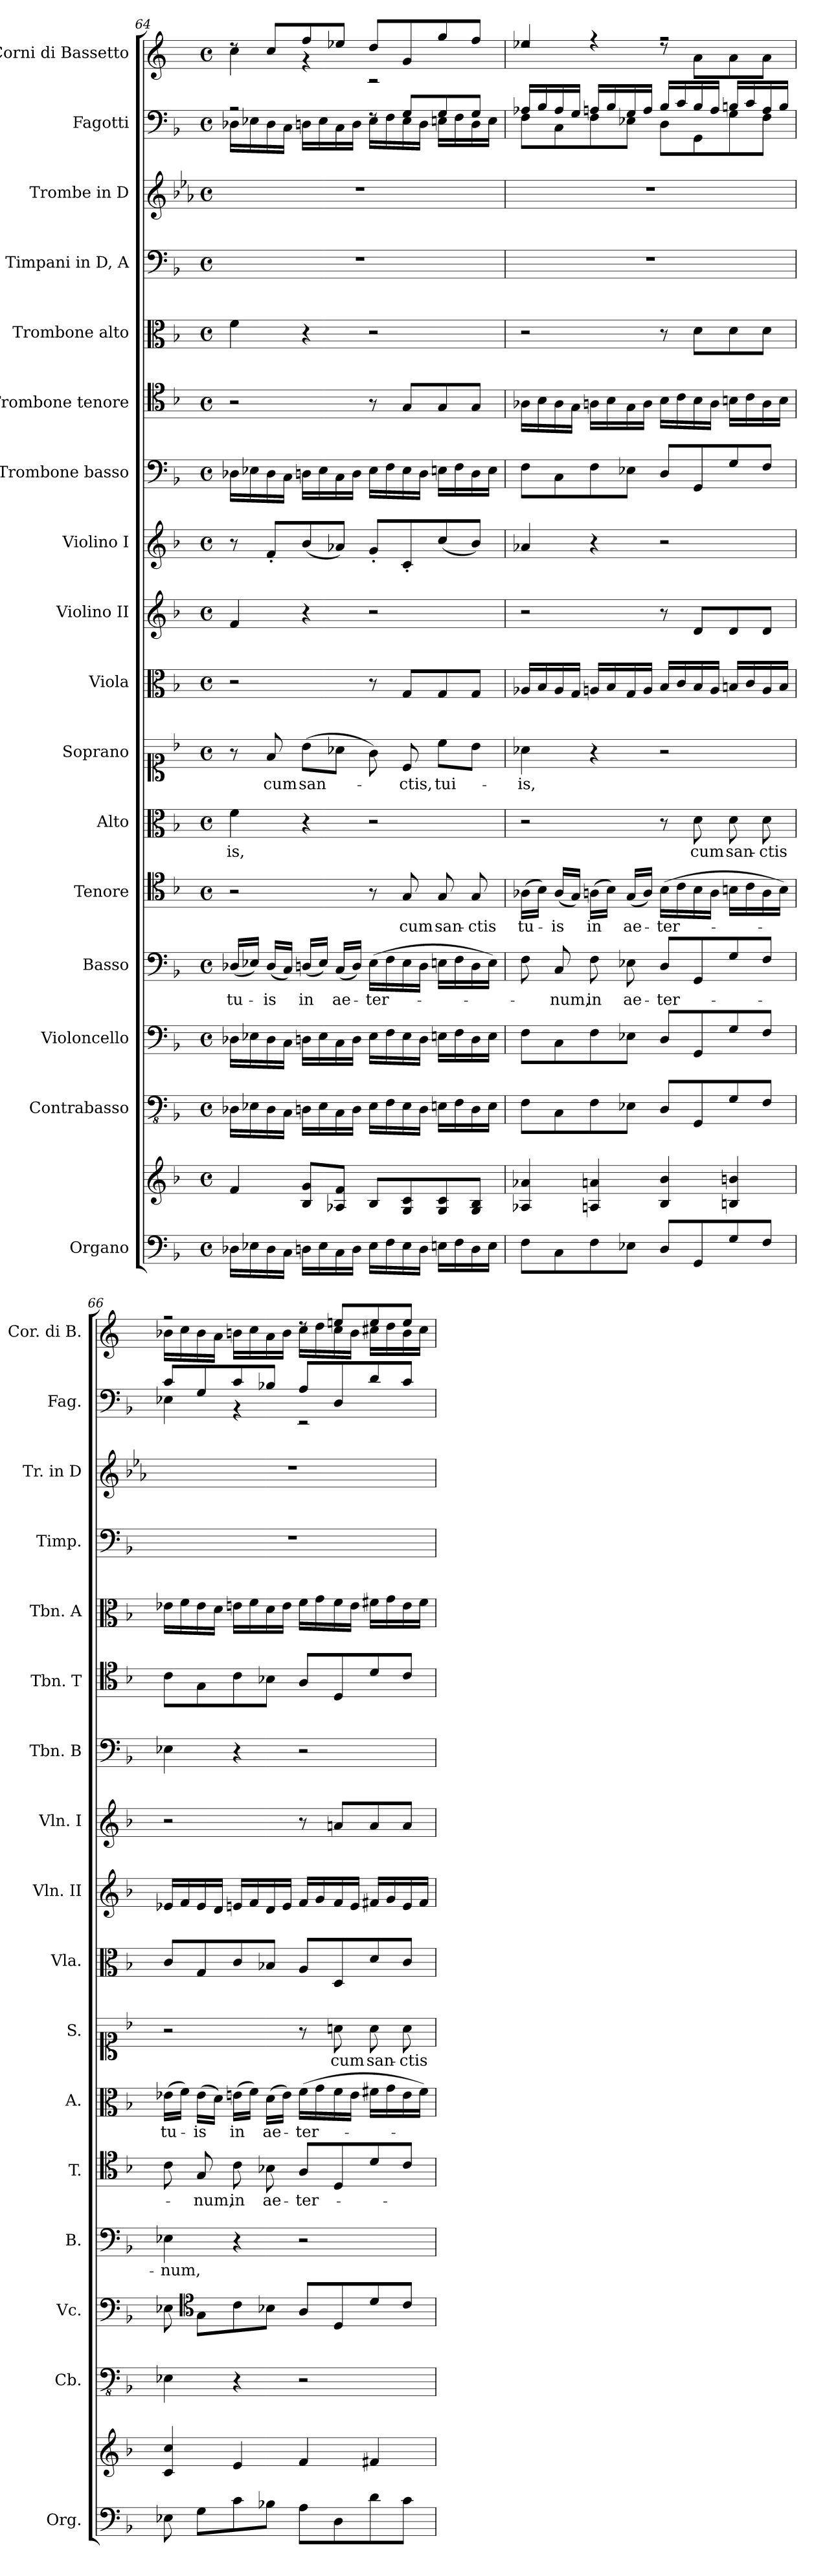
**kern	**kern	**kern	**kern	**kern	**text	**kern	**text	**kern	**text	**kern	**text	**kern	**kern	**kern	**kern	**kern	**kern	**kern	**kern	**kern	**kern	**text
*part17	*part17	*part16	*part15	*part14	*part14	*part13	*part13	*part12	*part12	*part11	*part11	*part10	*part9	*part8	*part7	*part6	*part5	*part4	*part3	*part2	*part1	*part1
*staff18	*staff17	*staff16	*staff15	*staff14	*staff14	*staff13	*staff13	*staff12	*staff12	*staff11	*staff11	*staff10	*staff9	*staff8	*staff7	*staff6	*staff5	*staff4	*staff3	*staff2	*staff1	*staff1
*I"Organo	*	*I"Contrabasso	*I"Violoncello	*I"Basso	*	*I"Tenore	*	*I"Alto	*	*I"Soprano	*	*I"Viola	*I"Violino II	*I"Violino I	*I"Trombone basso	*I"Trombone tenore	*I"Trombone alto	*I"Timpani in D, A	*I"Trombe in D	*I"Fagotti	*I"Corni di Bassetto	*
*I'Org.	*	*I'Cb.	*I'Vc.	*I'B.	*	*I'T.	*	*I'A.	*	*I'S.	*	*I'Vla.	*I'Vln. II	*I'Vln. I	*I'Tbn. B	*I'Tbn. T	*I'Tbn. A	*I'Timp.	*I'Tr. in D	*I'Fag.	*I'Cor. di B.	*
*clefF4	*clefG2	*clefFv4	*clefF4	*clefF4	*	*clefC4	*	*clefC3	*	*clefC1	*	*clefC3	*clefG2	*clefG2	*clefF4	*clefC4	*clefC3	*clefF4	*clefG2	*clefF4	*clefG2	*
*	*	*	*	*	*	*	*	*	*	*	*	*	*	*	*	*	*	*	*ITrd-1c-2	*	*ITrd4c7	*
*k[b-]	*k[b-]	*k[b-]	*k[b-]	*k[b-]	*	*k[b-]	*	*k[b-]	*	*k[b-]	*	*k[b-]	*k[b-]	*k[b-]	*k[b-]	*k[b-]	*k[b-]	*k[b-]	*k[b-]	*k[b-]	*k[b-]	*
*M4/4	*M4/4	*M4/4	*M4/4	*M4/4	*	*M4/4	*	*M4/4	*	*M4/4	*	*M4/4	*M4/4	*M4/4	*M4/4	*M4/4	*M4/4	*M4/4	*M4/4	*M4/4	*M4/4	*
*met(c)	*met(c)	*met(c)	*met(c)	*met(c)	*	*met(c)	*	*met(c)	*	*met(c)	*	*met(c)	*met(c)	*met(c)	*met(c)	*met(c)	*met(c)	*met(c)	*met(c)	*met(c)	*met(c)	*
=64	=64	=64	=64	=64	=64	=64	=64	=64	=64	=64	=64	=64	=64	=64	=64	=64	=64	=64	=64	=64	=64	=64
!	!	!	!	!	!LO:LY:b	!	!	!	!LO:LY:b	!	!	!	!	!	!	!	!	!	!	!	!	!
*	*	*	*	*	*	*	*	*	*	*	*	*	*	*	*	*	*	*	*	*^	*^	*
16D-X\LL	4f/	16DD-X\LL	16D-X\LL	(<16D-X/LL	tu-	2r	.	4f\	-is,	8r	.	2r	4f/	8r	16D-X\LL	2r	4f\	1r	1r	2r	16D-X\LL	8rdd	4f\	.
16E-X\	.	16EE-X\	16E-X\	16E-X/JJ)	.	.	.	.	.	.	.	.	.	.	16E-X\	.	.	.	.	.	16E-X\	.	.	.
!	!	!	!	!	!LO:LY:b	!	!	!	!	!	!LO:LY:b	!	!	!	!	!	!	!	!	!	!	!	!	!
16D-\	.	16DD-\	16D-\	(<16D-/LL	-is	.	.	.	.	8f/	cum	.	.	8f'/L	16D-\	.	.	.	.	.	16D-\	8f/L	.	.
16C\JJ	.	16CC\JJ	16C\JJ	16C/JJ)	.	.	.	.	.	.	.	.	.	.	16C\JJ	.	.	.	.	.	16C\JJ	.	.	.
!	!	!	!	!	!LO:LY:b	!	!	!	!	!	!LO:LY:b	!	!	!	!	!	!	!	!	!	!	!	!	!
16Dn\LL	8B-/ 8g/L	16DDn\LL	16Dn\LL	(<16Dn/LL	in	.	.	4r	.	(>8b-\L	san-	.	4r	(<8b-/	16Dn\LL	.	4r	.	.	.	16Dn\LL	8b-/	4r	.
16E-\	.	16EE-\	16E-\	16E-/JJ)	.	.	.	.	.	.	.	.	.	.	16E-\	.	.	.	.	.	16E-\	.	.	.
!	!	!	!	!	!LO:LY:b	!	!	!	!	!	!	!	!	!	!	!	!	!	!	!	!	!	!	!
16C\	8A-X/ 8f/J	16CC\	16C\	(<16C/LL	ae-	.	.	.	.	8a-X\J	.	.	.	8a-X/J)	16C\	.	.	.	.	.	16C\	8a-X/J	.	.
16D\JJ	.	16DD\JJ	16D\JJ	16D/JJ)	.	.	.	.	.	.	.	.	.	.	16D\JJ	.	.	.	.	.	16D\JJ	.	.	.
!	!	!	!	!	!LO:LY:b	!	!	!	!	!	!	!	!	!	!	!	!	!	!	!	!	!	!	!
16E-\LL	8B-/L	16EE-\LL	16E-\LL	(>16E-\LL	-ter-	8r	.	2r	.	8g\)	.	8r	2r	8g'/L	16E-\LL	8r	2r	.	.	8rF	16E-\LL	8g/L	2r	.
16F\	.	16FF\	16F\	16F\	.	.	.	.	.	.	.	.	.	.	16F\	.	.	.	.	.	16F\	.	.	.
!	!	!	!	!	!	!	!LO:LY:b	!	!	!	!LO:LY:b	!	!	!	!	!	!	!	!	!	!	!	!	!
16E-\	8G/ 8c/	16EE-\	16E-\	16E-\	.	8G/	cum	.	.	8c/	-ctis,	8G/L	.	8c'/	16E-\	8G/L	.	.	.	8G/L	16E-\	8c/	.	.
16D\JJ	.	16DD\JJ	16D\JJ	16D\JJ	.	.	.	.	.	.	.	.	.	.	16D\JJ	.	.	.	.	.	16D\JJ	.	.	.
!	!	!	!	!	!	!	!LO:LY:b	!	!	!	!LO:LY:b	!	!	!	!	!	!	!	!	!	!	!	!	!
16En\LL	8G/ 8c/	16EEn\LL	16En\LL	16En\LL	.	8G/	san-	.	.	8cc\L	tui-	8G/	.	(<8cc/	16En\LL	8G/	.	.	.	8G/	16En\LL	8cc/	.	.
16F\	.	16FF\	16F\	16F\	.	.	.	.	.	.	.	.	.	.	16F\	.	.	.	.	.	16F\	.	.	.
!	!	!	!	!	!	!	!LO:LY:b	!	!	!	!	!	!	!	!	!	!	!	!	!	!	!	!	!
16D\	8G/ 8B-/J	16DD\	16D\	16D\	.	8G/	-ctis	.	.	8b-\J	.	8G/J	.	8b-/J)	16D\	8G/J	.	.	.	8G/J	16D\	8b-/J	.	.
16E\JJ	.	16EE\JJ	16E\JJ	16E\JJ)	.	.	.	.	.	.	.	.	.	.	16E\JJ	.	.	.	.	.	16E\JJ	.	.	.
!!LO:PB:g=z	!!
=65	=65	=65	=65	=65	=65	=65	=65	=65	=65	=65	=65	=65	=65	=65	=65	=65	=65	=65	=65	=65	=65	=65	=65	=65
!	!	!	!	!	!	!	!LO:LY:b	!	!	!	!LO:LY:b	!	!	!	!	!	!	!	!	!	!	!	!	!LO:LY:b
8F\L	4A-X/ 4a-X/	8FF\L	8F\L	8F\	.	(>16A-X\LL	tu-	2r	.	4a-X\	-is,	16A-X/LL	2r	4a-X/	8F\L	16A-X\LL	2r	1r	1r	16A-X/LL	8F\L	4a-X/	2rdd	.
.	.	.	.	.	.	16B-\JJ)	.	.	.	.	.	16B-/	.	.	.	16B-\	.	.	.	16B-/	.	.	.	.
!	!	!	!	!	!LO:LY:b	!	!LO:LY:b	!	!	!	!	!	!	!	!	!	!	!	!	!	!	!	!	!
8C\	.	8CC\	8C\	8C/	num,	(<16A-/LL	-is	.	.	.	.	16A-/	.	.	8C\	16A-\	.	.	.	16A-/	8C\	.	.	.
.	.	.	.	.	.	16G/JJ)	.	.	.	.	.	16G/JJ	.	.	.	16G\JJ	.	.	.	16G/JJ	.	.	.	.
!	!	!	!	!	!LO:LY:b	!	!LO:LY:b	!	!	!	!	!	!	!	!	!	!	!	!	!	!	!	!	!
8F\	4An/ 4an/	8FF\	8F\	8F\	in	(>16An\LL	in	.	.	4r	.	16An/LL	.	4r	8F\	16An\LL	.	.	.	16An/LL	8F\	4r	.	.
.	.	.	.	.	.	16B-\JJ)	.	.	.	.	.	16B-/	.	.	.	16B-\	.	.	.	16B-/	.	.	.	.
!	!	!	!	!	!LO:LY:b	!	!LO:LY:b	!	!	!	!	!	!	!	!	!	!	!	!	!	!	!	!	!
8E-X\J	.	8EE-X\J	8E-X\J	8E-X\	ae-	(<16G/LL	ae-	.	.	.	.	16G/	.	.	8E-X\J	16G\	.	.	.	16G/	8E-X\J	.	.	.
.	.	.	.	.	.	16A/JJ)	.	.	.	.	.	16A/JJ	.	.	.	16A\JJ	.	.	.	16A/JJ	.	.	.	.
!	!	!	!	!	!LO:LY:b	!	!LO:LY:b	!	!	!	!	!	!	!	!	!	!	!	!	!	!	!	!	!
8D/L	4B-/ 4b-/	8DD/L	8D/L	8D/L	-ter-	(>16B-\LL	-ter-	8r	.	2r	.	16B-/LL	8r	2r	8D/L	16B-\LL	8r	.	.	16B-/LL	8D\L	2r	8rdd	.
.	.	.	.	.	.	16c\	.	.	.	.	.	16c/	.	.	.	16c\	.	.	.	16c/	.	.	.	.
!	!	!	!	!	!	!	!	!	!LO:LY:b	!	!	!	!	!	!	!	!	!	!	!	!	!	!	!
8GG/	.	8GGG/	8GG/	8GG/	.	16B-\	.	8d\	cum	.	.	16B-/	8d/L	.	8GG/	16B-\	8d\L	.	.	16B-/	8GG\	.	8d\L	.
.	.	.	.	.	.	16A\JJ	.	.	.	.	.	16A/JJ	.	.	.	16A\JJ	.	.	.	16A/JJ	.	.	.	.
!	!	!	!	!	!	!	!	!	!LO:LY:b	!	!	!	!	!	!	!	!	!	!	!	!	!	!	!
8G/	4Bn/ 4bn/	8GG/	8G/	8G/	.	16Bn\LL	.	8d\	san-	.	.	16Bn/LL	8d/	.	8G/	16Bn\LL	8d\	.	.	16Bn/LL	8G\	.	8d\	.
.	.	.	.	.	.	16c\	.	.	.	.	.	16c/	.	.	.	16c\	.	.	.	16c/	.	.	.	.
!	!	!	!	!	!	!	!	!	!LO:LY:b	!	!	!	!	!	!	!	!	!	!	!	!	!	!	!
8F/J	.	8FF/J	8F/J	8F/J	.	16A\	.	8d\	-ctis	.	.	16A/	8d/J	.	8F/J	16A\	8d\J	.	.	16A/	8F\J	.	8d\J	.
.	.	.	.	.	.	16B\JJ)	.	.	.	.	.	16B/JJ	.	.	.	16B\JJ	.	.	.	16B/JJ	.	.	.	.
=66	=66	=66	=66	=66	=66	=66	=66	=66	=66	=66	=66	=66	=66	=66	=66	=66	=66	=66	=66	=66	=66	=66	=66	=66
!	!	!	!	!	!LO:LY:b	!	!	!	!LO:LY:b	!	!	!	!	!	!	!	!	!	!	!	!	!	!	!
8E-X\	4c/ 4cc/	4EE-X\	8E-X\	4E-X\	-num,	8c\	.	(>16e-X\LL	tu-	2r	.	8c/L	16e-X/LL	2r	4E-X\	8c\L	16e-X\LL	1r	1r	8c/L	4E-X\	2r	16e-X\LL	.
.	.	.	.	.	.	.	.	16f\JJ)	.	.	.	.	16f/	.	.	.	16f\	.	.	.	.	.	16f\	.
*	*	*	*clefC4	*	*	*	*	*	*	*	*	*	*	*	*	*	*	*	*	*	*	*	*	*
!	!	!	!	!	!	!	!LO:LY:b	!	!LO:LY:b	!	!	!	!	!	!	!	!	!	!	!	!	!	!	!
8G\L	.	.	8G\L	.	.	8G/	-num,	(>16e-\LL	-is	.	.	8G/	16e-/	.	.	8G\	16e-\	.	.	8G/	.	.	16e-\	.
.	.	.	.	.	.	.	.	16d\JJ)	.	.	.	.	16d/JJ	.	.	.	16d\JJ	.	.	.	.	.	16d\JJ	.
!	!	!	!	!	!	!	!LO:LY:b	!	!LO:LY:b	!	!	!	!	!	!	!	!	!	!	!	!	!	!	!
8c\	4e/	4r	8c\	4r	.	8c\	in	(>16en\LL	in	.	.	8c/	16en/LL	.	4r	8c\	16en\LL	.	.	8c/	4r	.	16en\LL	.
.	.	.	.	.	.	.	.	16f\JJ)	.	.	.	.	16f/	.	.	.	16f\	.	.	.	.	.	16f\	.
!	!	!	!	!	!	!	!LO:LY:b	!	!LO:LY:b	!	!	!	!	!	!	!	!	!	!	!	!	!	!	!
8B-X\J	.	.	8B-X\J	.	.	8B-X\	ae-	(>16d\LL	ae-	.	.	8B-X/J	16d/	.	.	8B-X\J	16d\	.	.	8B-X/J	.	.	16d\	.
.	.	.	.	.	.	.	.	16e\JJ)	.	.	.	.	16e/JJ	.	.	.	16e\JJ	.	.	.	.	.	16e\JJ	.
!	!	!	!	!	!	!	!LO:LY:b	!	!LO:LY:b	!	!	!	!	!	!	!	!	!	!	!	!	!	!	!
8A\L	4f/	2r	8A/L	2r	.	8A/L	-ter-	(>16f\LL	-ter-	8r	.	8A/L	16f/LL	8r	2r	8A/L	16f\LL	.	.	8A/L	2r	8rdd	16f\LL	.
.	.	.	.	.	.	.	.	16g\	.	.	.	.	16g/	.	.	.	16g\	.	.	.	.	.	16g\	.
!	!	!	!	!	!	!	!	!	!	!	!LO:LY:b	!	!	!	!	!	!	!	!	!	!	!	!	!
8D\	.	.	8D/	.	.	8D/	.	16f\	.	8an\	cum	8D/	16f/	8an/L	.	8D/	16f\	.	.	8D/	.	8an/L	16f\	.
.	.	.	.	.	.	.	.	16e\JJ	.	.	.	.	16e/JJ	.	.	.	16e\JJ	.	.	.	.	.	16e\JJ	.
!	!	!	!	!	!	!	!	!	!	!	!LO:LY:b	!	!	!	!	!	!	!	!	!	!	!	!	!
8d\	4f#X/	.	8d/	.	.	8d/	.	16f#X\LL	.	8a\	san-	8d/	16f#X/LL	8a/	.	8d/	16f#X\LL	.	.	8d/	.	8a/	16f#X\LL	.
.	.	.	.	.	.	.	.	16g\	.	.	.	.	16g/	.	.	.	16g\	.	.	.	.	.	16g\	.
!	!	!	!	!	!	!	!	!	!	!	!LO:LY:b	!	!	!	!	!	!	!	!	!	!	!	!	!
8c\J	.	.	8c/J	.	.	8c/J	.	16e\	.	8a\	-ctis	8c/J	16e/	8a/J	.	8c/J	16e\	.	.	8c/J	.	8a/J	16e\	.
.	.	.	.	.	.	.	.	16f#\JJ)	.	.	.	.	16f#/JJ	.	.	.	16f#\JJ	.	.	.	.	.	16f#\JJ	.
*	*	*	*	*	*	*	*	*	*	*	*	*	*	*	*	*	*	*	*	*v	*v	*	*	*
*	*	*	*	*	*	*	*	*	*	*	*	*	*	*	*	*	*	*	*	*	*v	*v	*
=	=	=	=	=	=	=	=	=	=	=	=	=	=	=	=	=	=	=	=	=	=	=
*-	*-	*-	*-	*-	*-	*-	*-	*-	*-	*-	*-	*-	*-	*-	*-	*-	*-	*-	*-	*-	*-	*-
